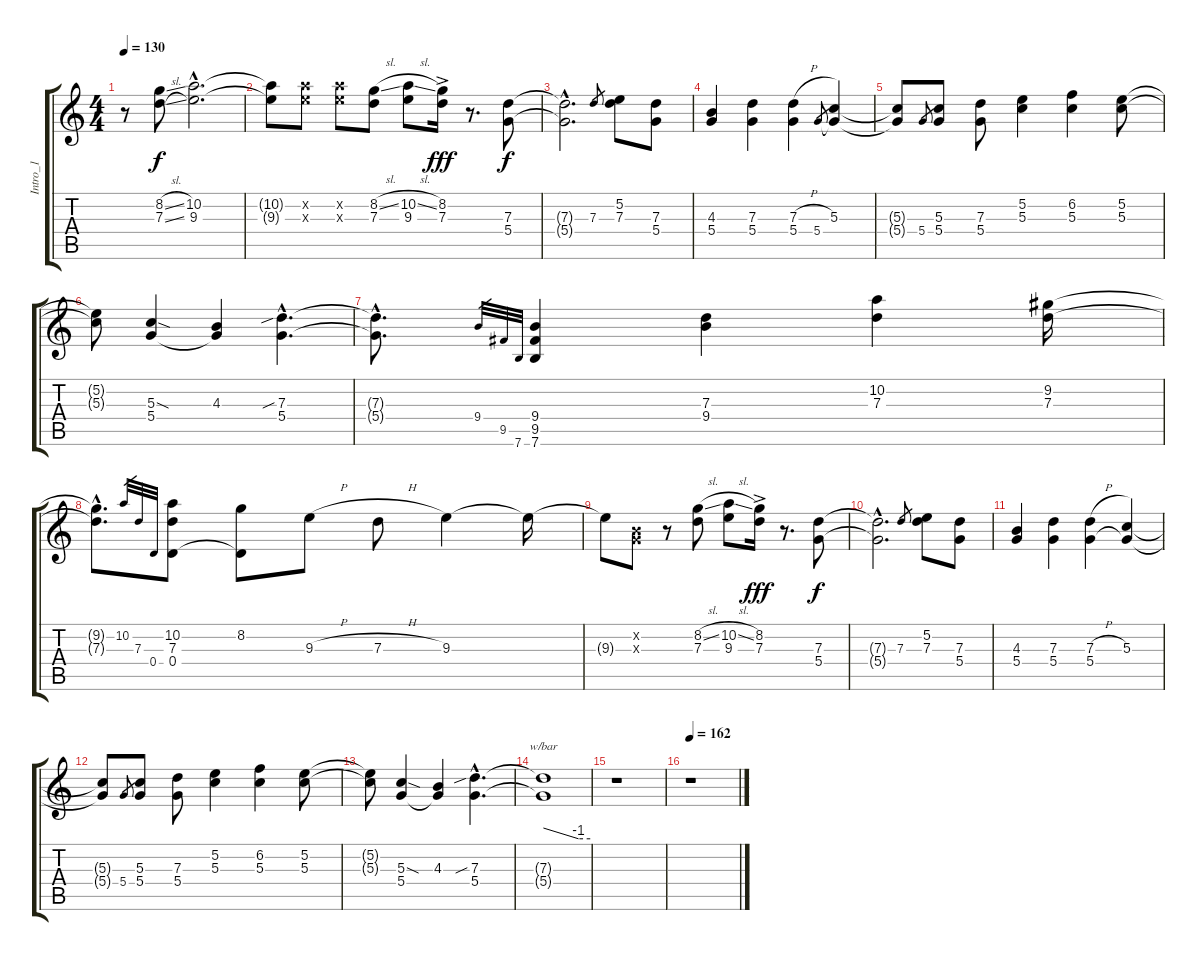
\track ("Intro_1" "Intro_1") {instrument acousticguitarnylon}
\staff {score tabs}
\tuning (E4 B3 G3 D3 A2 E2) {hide}
\ts (4 4)
\tempo 130
\clef g2
\ks c
r.8{dy f instrument acousticguitarnylon} (8.2{sl} 7.3{sl}).8 (10.2{hac} 9.3{hac}).2{d} |
(10.2{t} 9.3{t}).8 (10.2{x} 9.3{x}).8 (10.2{x} 9.3{x}).8 (8.2{sl} 7.3).8 (10.2{sl} 9.3).8 (8.2{ac} 7.3).16{dy fff} r.8{d} (7.3 5.4).8{dy f} |
(7.3{hac t} 5.4{hac t}).2{d} 7.3.8{gr} (5.2 7.3).8 (7.3 5.4).8 |
(4.3 5.4).4 (7.3 5.4).4 (7.3{h} 5.4).4 5.4.8{gr} (5.3 5.4{t}).4 |
(5.3{t} 5.4{t}).8 5.4.8{gr} (5.3 5.4).8 (7.3 5.4).8 (5.2 5.3).4 (6.2 5.3).4 (5.2 5.3).8 |
(5.2{t} 5.3{t}).8 (5.3{sod} 5.4).4 (4.3 5.4{t}).4 (7.3{sib hac} 5.4{hac}).4{d} |
(7.3{hac t} 5.4{hac t}).8{d} 9.4.32{gr} 9.5.32{gr} 7.6.32{gr} (9.4 9.5 7.6).4 (7.3 9.4).4 (10.2 7.3).4 (9.2 7.3).16 |
(9.2{hac t} 7.3{hac t}).8{d} 10.2.32{gr} 7.3.32{gr} 0.4.32{gr} (10.2 7.3 0.4).8 (8.2 0.4{t}).8 9.3{h}.8 7.3{h}.8 9.3.4 9.3{t}.16 |
9.3{t}.8 (0.2{x} 0.3{x}).8 r.8 (8.2{sl} 7.3).8 (10.2{sl} 9.3).8 (8.2{ac} 7.3).16{dy fff} r.8{d} (7.3 5.4).8{dy f} |
(7.3{hac t} 5.4{hac t}).2{d} 7.3.8{gr} (5.2 7.3).8 (7.3 5.4).8 |
(4.3 5.4).4 (7.3 5.4).4 (7.3{h} 5.4).4 (5.3 5.4{t}).4 |
(5.3{t} 5.4{t}).8 5.4.8{gr} (5.3 5.4).8 (7.3 5.4).8 (5.2 5.3).4 (6.2 5.3).4 (5.2 5.3).8 |
(5.2{t} 5.3{t}).8 (5.3{sod} 5.4).4 (4.3 5.4{t}).4 (7.3{sib hac} 5.4{hac}).4{d} |
(7.3{t} 5.4{t}).1{tbe (custom default 0 0 45 -4 60 -4)} |
r.1 |
\tempo 162
r.1
